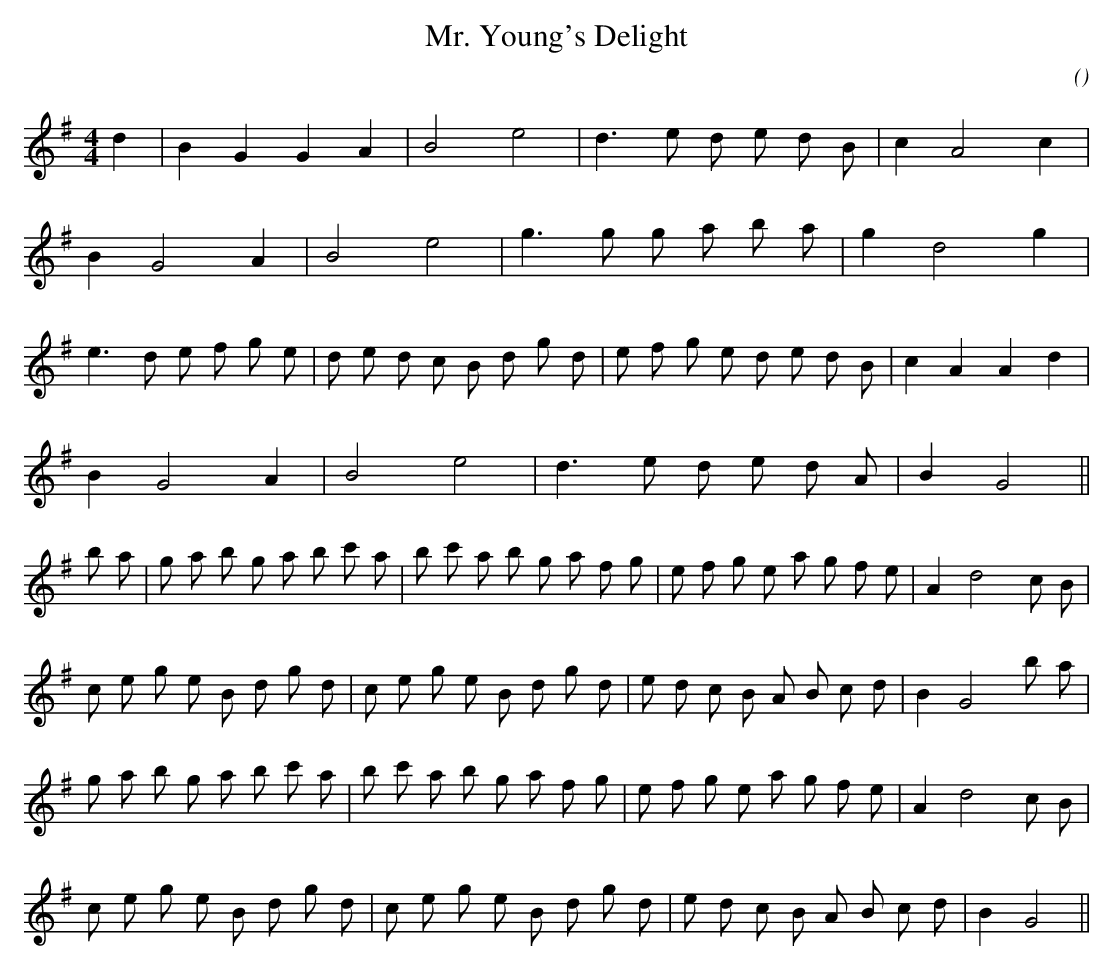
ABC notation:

X:1
T: Mr. Young's Delight
C:
O:
M:4/4
K:G
K:G
M:4/4
L:1/16
d4 |B4 G4G4 A4 |B8 e8 |d6 e2 d2 e2 d2 B2 |c4 A8 c4 |
B4 G8 A4 |B8 e8 |g6 g2 g2 a2 b2 a2 |g4 d8 g4 |
e6 d2 e2 f2 g2 e2 |d2 e2 d2 c2 B2 d2 g2 d2 |e2 f2 g2 e2 d2 e2 d2 B2 |c4 A4A4 d4 |
B4 G8 A4 |B8 e8 |d6 e2 d2 e2 d2 A2 |B4 G8 ||
b2 a2 |g2 a2 b2 g2 a2 b2 c'2 a2 |b2 c'2 a2 b2 g2 a2 f2 g2 |e2 f2 g2 e2 a2 g2 f2 e2 |A4 d8 c2 B2 |
c2 e2 g2 e2 B2 d2 g2 d2 |c2 e2 g2 e2 B2 d2 g2 d2 |e2 d2 c2 B2 A2 B2 c2 d2 |B4 G8 b2 a2 |
g2 a2 b2 g2 a2 b2 c'2 a2 |b2 c'2 a2 b2 g2 a2 f2 g2 |e2 f2 g2 e2 a2 g2 f2 e2 |A4 d8 c2 B2 |
c2 e2 g2 e2 B2 d2 g2 d2 |c2 e2 g2 e2 B2 d2 g2 d2 |e2 d2 c2 B2 A2 B2 c2 d2 |B4 G8 ||
